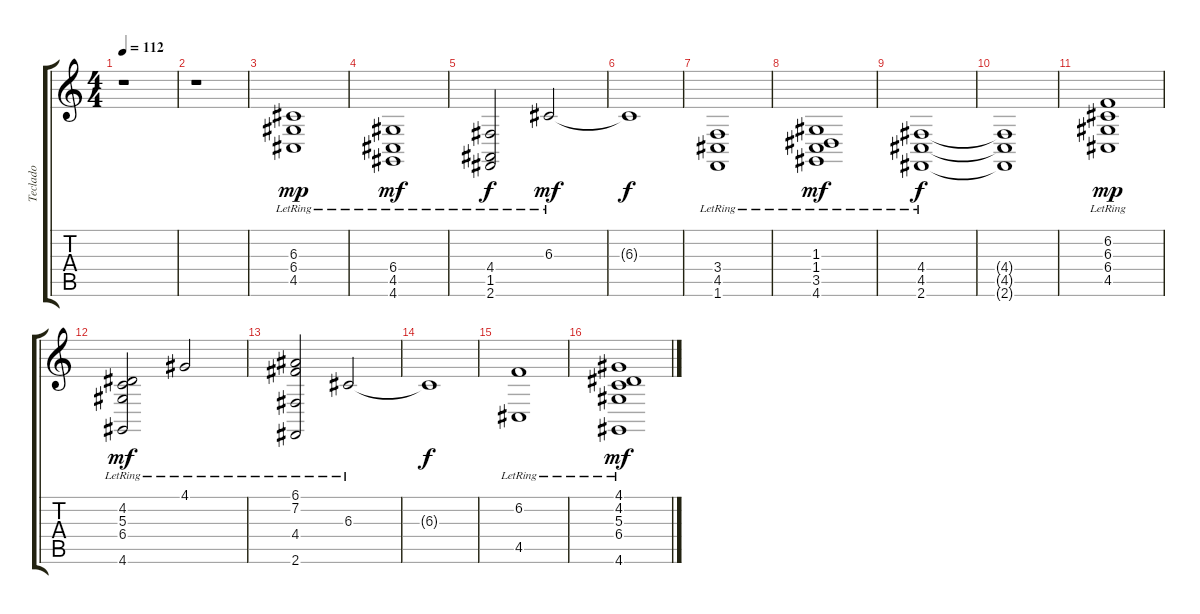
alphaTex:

\track ("Teclado" "Teclado") {instrument synthstrings1}
\staff {score tabs}
\tuning (E4 B3 G3 D3 A2 E2) {hide}
\ts (4 4)
\tempo 112
\clef g2
\ks c
r.1{dy mp instrument synthstrings1} |
r.1 |
(6.3{lr} 6.4{lr} 4.5{lr}).1 |
(6.4{lr} 4.5{lr} 4.6{lr}).1{dy mf} |
(4.4{lr} 1.5{lr} 2.6{lr}).2{dy f} 6.3{lr}.2{dy mf} |
6.3{t}.1{dy f} |
(3.4{lr} 4.5{lr} 1.6{lr}).1 |
(1.3{lr} 1.4{lr} 3.5{lr} 4.6{lr}).1{dy mf} |
(4.4{lr} 4.5{lr} 2.6{lr}).1{dy f} |
(4.4{t} 4.5{t} 2.6{t}).1 |
(6.2{lr} 6.3{lr} 6.4{lr} 4.5{lr}).1{dy mp} |
(4.2{lr} 5.3{lr} 6.4{lr} 4.6{lr}).2{dy mf} 4.1{lr}.2 |
(6.1{lr} 7.2{lr} 4.4{lr} 2.6{lr}).2 6.3{lr}.2 |
6.3{t}.1{dy f} |
(6.2{lr} 4.5{lr}).1 |
(4.1{lr} 4.2{lr} 5.3{lr} 6.4{lr} 4.6{lr}).1{dy mf}
